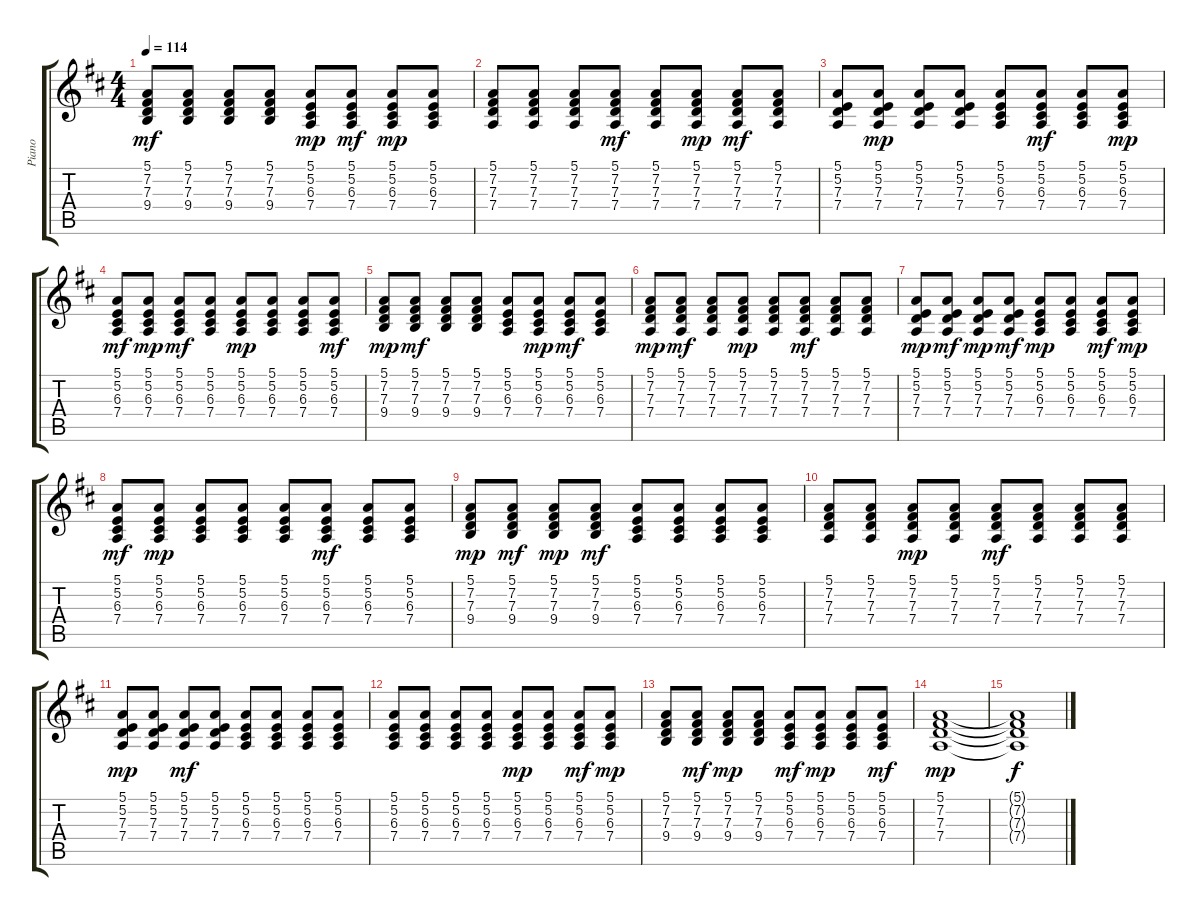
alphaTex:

\track ("Piano" "Piano") {instrument acousticgrandpiano}
\staff {score tabs}
\tuning (E4 B3 G3 D3 A2 E2) {hide}
\ts (4 4)
\tempo 114
\clef g2
\ks d
(5.1 7.2 7.3 9.4).8{dy mf} (5.1 7.2 7.3 9.4).8 (5.1 7.2 7.3 9.4).8 (5.1 7.2 7.3 9.4).8 (5.1 5.2 6.3 7.4).8{dy mp} (5.1 5.2 6.3 7.4).8{dy mf} (5.1 5.2 6.3 7.4).8{dy mp} (5.1 5.2 6.3 7.4).8 |
(5.1 7.2 7.3 7.4).8 (5.1 7.2 7.3 7.4).8 (5.1 7.2 7.3 7.4).8 (5.1 7.2 7.3 7.4).8{dy mf} (5.1 7.2 7.3 7.4).8 (5.1 7.2 7.3 7.4).8{dy mp} (5.1 7.2 7.3 7.4).8{dy mf} (5.1 7.2 7.3 7.4).8 |
(5.1 5.2 7.3 7.4).8 (5.1 5.2 7.3 7.4).8{dy mp} (5.1 5.2 7.3 7.4).8 (5.1 5.2 7.3 7.4).8 (5.1 5.2 6.3 7.4).8 (5.1 5.2 6.3 7.4).8{dy mf} (5.1 5.2 6.3 7.4).8 (5.1 5.2 6.3 7.4).8{dy mp} |
(5.1 5.2 6.3 7.4).8{dy mf} (5.1 5.2 6.3 7.4).8{dy mp} (5.1 5.2 6.3 7.4).8{dy mf} (5.1 5.2 6.3 7.4).8 (5.1 5.2 6.3 7.4).8{dy mp} (5.1 5.2 6.3 7.4).8 (5.1 5.2 6.3 7.4).8 (5.1 5.2 6.3 7.4).8{dy mf} |
(5.1 7.2 7.3 9.4).8{dy mp} (5.1 7.2 7.3 9.4).8{dy mf} (5.1 7.2 7.3 9.4).8 (5.1 7.2 7.3 9.4).8 (5.1 5.2 6.3 7.4).8 (5.1 5.2 6.3 7.4).8{dy mp} (5.1 5.2 6.3 7.4).8{dy mf} (5.1 5.2 6.3 7.4).8 |
(5.1 7.2 7.3 7.4).8{dy mp} (5.1 7.2 7.3 7.4).8{dy mf} (5.1 7.2 7.3 7.4).8 (5.1 7.2 7.3 7.4).8{dy mp} (5.1 7.2 7.3 7.4).8 (5.1 7.2 7.3 7.4).8{dy mf} (5.1 7.2 7.3 7.4).8 (5.1 7.2 7.3 7.4).8 |
(5.1 5.2 7.3 7.4).8{dy mp} (5.1 5.2 7.3 7.4).8{dy mf} (5.1 5.2 7.3 7.4).8{dy mp} (5.1 5.2 7.3 7.4).8{dy mf} (5.1 5.2 6.3 7.4).8{dy mp} (5.1 5.2 6.3 7.4).8 (5.1 5.2 6.3 7.4).8{dy mf} (5.1 5.2 6.3 7.4).8{dy mp} |
(5.1 5.2 6.3 7.4).8{dy mf} (5.1 5.2 6.3 7.4).8{dy mp} (5.1 5.2 6.3 7.4).8 (5.1 5.2 6.3 7.4).8 (5.1 5.2 6.3 7.4).8 (5.1 5.2 6.3 7.4).8{dy mf} (5.1 5.2 6.3 7.4).8 (5.1 5.2 6.3 7.4).8 |
(5.1 7.2 7.3 9.4).8{dy mp} (5.1 7.2 7.3 9.4).8{dy mf} (5.1 7.2 7.3 9.4).8{dy mp} (5.1 7.2 7.3 9.4).8{dy mf} (5.1 5.2 6.3 7.4).8 (5.1 5.2 6.3 7.4).8 (5.1 5.2 6.3 7.4).8 (5.1 5.2 6.3 7.4).8 |
(5.1 7.2 7.3 7.4).8 (5.1 7.2 7.3 7.4).8 (5.1 7.2 7.3 7.4).8{dy mp} (5.1 7.2 7.3 7.4).8 (5.1 7.2 7.3 7.4).8{dy mf} (5.1 7.2 7.3 7.4).8 (5.1 7.2 7.3 7.4).8 (5.1 7.2 7.3 7.4).8 |
(5.1 5.2 7.3 7.4).8{dy mp} (5.1 5.2 7.3 7.4).8 (5.1 5.2 7.3 7.4).8{dy mf} (5.1 5.2 7.3 7.4).8 (5.1 5.2 6.3 7.4).8 (5.1 5.2 6.3 7.4).8 (5.1 5.2 6.3 7.4).8 (5.1 5.2 6.3 7.4).8 |
(5.1 5.2 6.3 7.4).8 (5.1 5.2 6.3 7.4).8 (5.1 5.2 6.3 7.4).8 (5.1 5.2 6.3 7.4).8 (5.1 5.2 6.3 7.4).8{dy mp} (5.1 5.2 6.3 7.4).8 (5.1 5.2 6.3 7.4).8{dy mf} (5.1 5.2 6.3 7.4).8{dy mp} |
(5.1 7.2 7.3 9.4).8 (5.1 7.2 7.3 9.4).8{dy mf} (5.1 7.2 7.3 9.4).8{dy mp} (5.1 7.2 7.3 9.4).8 (5.1 5.2 6.3 7.4).8{dy mf} (5.1 5.2 6.3 7.4).8{dy mp} (5.1 5.2 6.3 7.4).8 (5.1 5.2 6.3 7.4).8{dy mf} |
(5.1 7.2 7.3 7.4).1{dy mp} |
(5.1{t} 7.2{t} 7.3{t} 7.4{t}).1{dy f}
